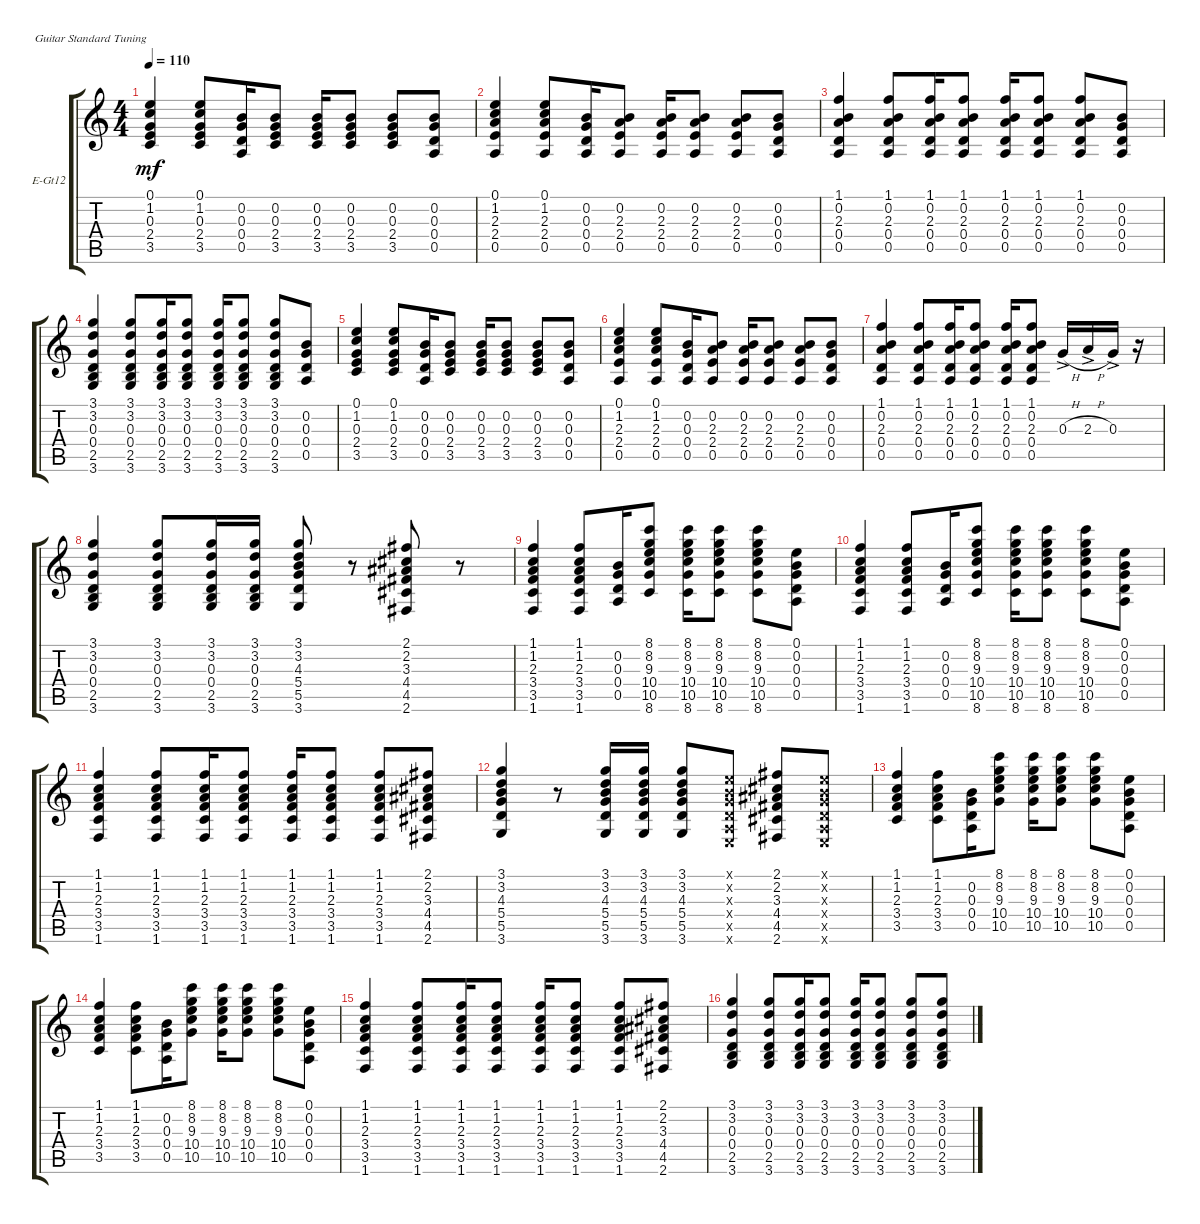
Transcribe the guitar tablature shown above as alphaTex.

\defaultSystemsLayout 4
\bracketExtendMode groupsimilarinstruments
\firstSystemTrackNameOrientation horizontal
\otherSystemsTrackNameOrientation horizontal
\track ("Acoustic" "E-Gt12") {instrument electricguitarclean}
\staff {score tabs}
\tuning (E4 B3 G3 D3 A2 E2)
\ts (4 4)
\tempo 110
\clef g2
\ks c
(3.5 2.4 0.3 1.2 0.1).4{dy mf} (0.1 1.2 0.3 2.4 3.5).8 (0.5 0.4 0.3 0.2).16 (0.2 0.3 2.4 3.5).8 (0.2 0.3 2.4 3.5).16 (0.2 0.3 2.4 3.5).8 (0.2 0.3 2.4 3.5).8 (0.2 0.3 0.4 0.5).8 |
(0.5 2.4 2.3 1.2 0.1).4 (0.1 1.2 2.3 2.4 0.5).8 (0.5 0.4 0.3 0.2).16 (0.2 2.3 2.4 0.5).8 (0.2 2.3 2.4 0.5).16 (0.2 2.3 2.4 0.5).8 (0.2 2.3 2.4 0.5).8 (0.2 0.3 0.4 0.5).8 |
(0.5 0.4 2.3 0.2 1.1).4 (1.1 0.2 2.3 0.4 0.5).8 (0.5 0.4 2.3 0.2 1.1).16 (0.2 2.3 0.4 0.5 1.1).8 (0.2 2.3 0.4 0.5 1.1).16 (0.2 2.3 0.4 0.5 1.1).8 (0.2 2.3 0.4 0.5 1.1).8 (0.2 0.3 0.4 0.5).8 |
(2.5 0.4 0.3 3.2 3.1 3.6).4 (3.1 3.2 0.3 0.4 2.5 3.6).8 (2.5 0.4 0.3 3.2 3.1 3.6).16 (3.2 0.3 0.4 2.5 3.1 3.6).8 (3.2 0.3 0.4 2.5 3.1 3.6).16 (3.2 0.3 0.4 2.5 3.1 3.6).8 (3.2 0.3 0.4 2.5 3.1 3.6).8 (0.2 0.3 0.4 0.5).8 |
(3.5 2.4 0.3 1.2 0.1).4 (0.1 1.2 0.3 2.4 3.5).8 (0.5 0.4 0.3 0.2).16 (0.2 0.3 2.4 3.5).8 (0.2 0.3 2.4 3.5).16 (0.2 0.3 2.4 3.5).8 (0.2 0.3 2.4 3.5).8 (0.2 0.3 0.4 0.5).8 |
(0.5 2.4 2.3 1.2 0.1).4 (0.1 1.2 2.3 2.4 0.5).8 (0.5 0.4 0.3 0.2).16 (0.2 2.3 2.4 0.5).8 (0.2 2.3 2.4 0.5).16 (0.2 2.3 2.4 0.5).8 (0.2 2.3 2.4 0.5).8 (0.2 0.3 0.4 0.5).8 |
(0.5 0.4 2.3 0.2 1.1).4 (1.1 0.2 2.3 0.4 0.5).8 (0.5 0.4 2.3 0.2 1.1).16 (0.2 2.3 0.4 0.5 1.1).8 (0.2 2.3 0.4 0.5 1.1).16 (0.2 2.3 0.4 0.5 1.1).8 0.3{h ac}.16 2.3{h ac}.16 0.3{ac}.16 r.16 |
(2.5 0.4 0.3 3.2 3.1 3.6).4 (3.1 3.2 0.3 0.4 2.5 3.6).8 (2.5 0.4 0.3 3.2 3.1 3.6).16 (3.2 0.3 0.4 2.5 3.1 3.6).16 (3.2 4.3 5.4 5.5 3.1 3.6).8 r.8 (2.2 3.3 4.4 4.5 2.1 2.6).8 r.8 |
(1.6 3.5 3.4 2.3 1.2 1.1).4 (1.6 3.5 3.4 2.3 1.2 1.1).8 (0.5 0.4 0.3 0.2).16 (8.6 10.5 10.4 9.3 8.2 8.1).8 (8.1 8.2 9.3 10.4 10.5 8.6).16 (8.1 8.2 9.3 10.4 10.5 8.6).8 (8.1 8.2 9.3 10.4 10.5 8.6).8 (0.1 0.2 0.3 0.4 0.5).8 |
(1.6 3.5 3.4 2.3 1.2 1.1).4 (1.6 3.5 3.4 2.3 1.2 1.1).8 (0.5 0.4 0.3 0.2).16 (8.6 10.5 10.4 9.3 8.2 8.1).8 (8.1 8.2 9.3 10.4 10.5 8.6).16 (8.1 8.2 9.3 10.4 10.5 8.6).8 (8.1 8.2 9.3 10.4 10.5 8.6).8 (0.1 0.2 0.3 0.4 0.5).8 |
(1.6 3.5 3.4 2.3 1.2 1.1).4 (1.6 3.5 3.4 2.3 1.2 1.1).8 (3.5 3.4 2.3 1.2 1.1 1.6).16 (1.6 3.5 3.4 2.3 1.2 1.1).8 (1.1 1.2 2.3 3.4 3.5 1.6).16 (1.1 1.2 2.3 3.4 3.5 1.6).8 (1.1 1.2 2.3 3.4 3.5 1.6).8 (2.1 2.2 3.3 4.4 4.5 2.6).8 |
(3.1 3.2 4.3 5.4 5.5 3.6).4 r.8 (3.1 3.2 4.3 5.4 5.5 3.6).16 (3.1 3.2 4.3 5.4 5.5 3.6).16 (3.1 3.2 4.3 5.4 5.5 3.6).8 (0.1{x} 0.2{x} 0.3{x} 0.4{x} 0.5{x} 0.6{x}).8 (2.1 2.2 3.3 4.4 4.5 2.6).8 (0.1{x} 0.2{x} 0.3{x} 0.4{x} 0.5{x} 0.6{x}).8 |
(3.5 3.4 2.3 1.2 1.1).4 (3.5 3.4 2.3 1.2 1.1).8 (0.5 0.4 0.3 0.2).16 (10.5 10.4 9.3 8.2 8.1).8 (8.1 8.2 9.3 10.4 10.5).16 (8.1 8.2 9.3 10.4 10.5).8 (8.1 8.2 9.3 10.4 10.5).8 (0.1 0.2 0.3 0.4 0.5).8 |
(3.5 3.4 2.3 1.2 1.1).4 (3.5 3.4 2.3 1.2 1.1).8 (0.5 0.4 0.3 0.2).16 (10.5 10.4 9.3 8.2 8.1).8 (8.1 8.2 9.3 10.4 10.5).16 (8.1 8.2 9.3 10.4 10.5).8 (8.1 8.2 9.3 10.4 10.5).8 (0.1 0.2 0.3 0.4 0.5).8 |
(1.6 3.5 3.4 2.3 1.2 1.1).4 (1.6 3.5 3.4 2.3 1.2 1.1).8 (3.5 3.4 2.3 1.2 1.1 1.6).16 (1.6 3.5 3.4 2.3 1.2 1.1).8 (1.1 1.2 2.3 3.4 3.5 1.6).16 (1.1 1.2 2.3 3.4 3.5 1.6).8 (1.1 1.2 2.3 3.4 3.5 1.6).8 (2.1 2.2 3.3 4.4 4.5 2.6).8 |
(2.5 0.4 0.3 3.2 3.1 3.6).4 (3.1 3.2 0.3 0.4 2.5 3.6).8 (2.5 0.4 0.3 3.2 3.1 3.6).16 (3.2 0.3 0.4 2.5 3.1 3.6).8 (3.2 0.3 0.4 2.5 3.1 3.6).16 (3.2 0.3 0.4 2.5 3.1 3.6).8 (3.2 0.3 0.4 2.5 3.1 3.6).8 (3.2 0.3 0.4 2.5 3.1 3.6).8
